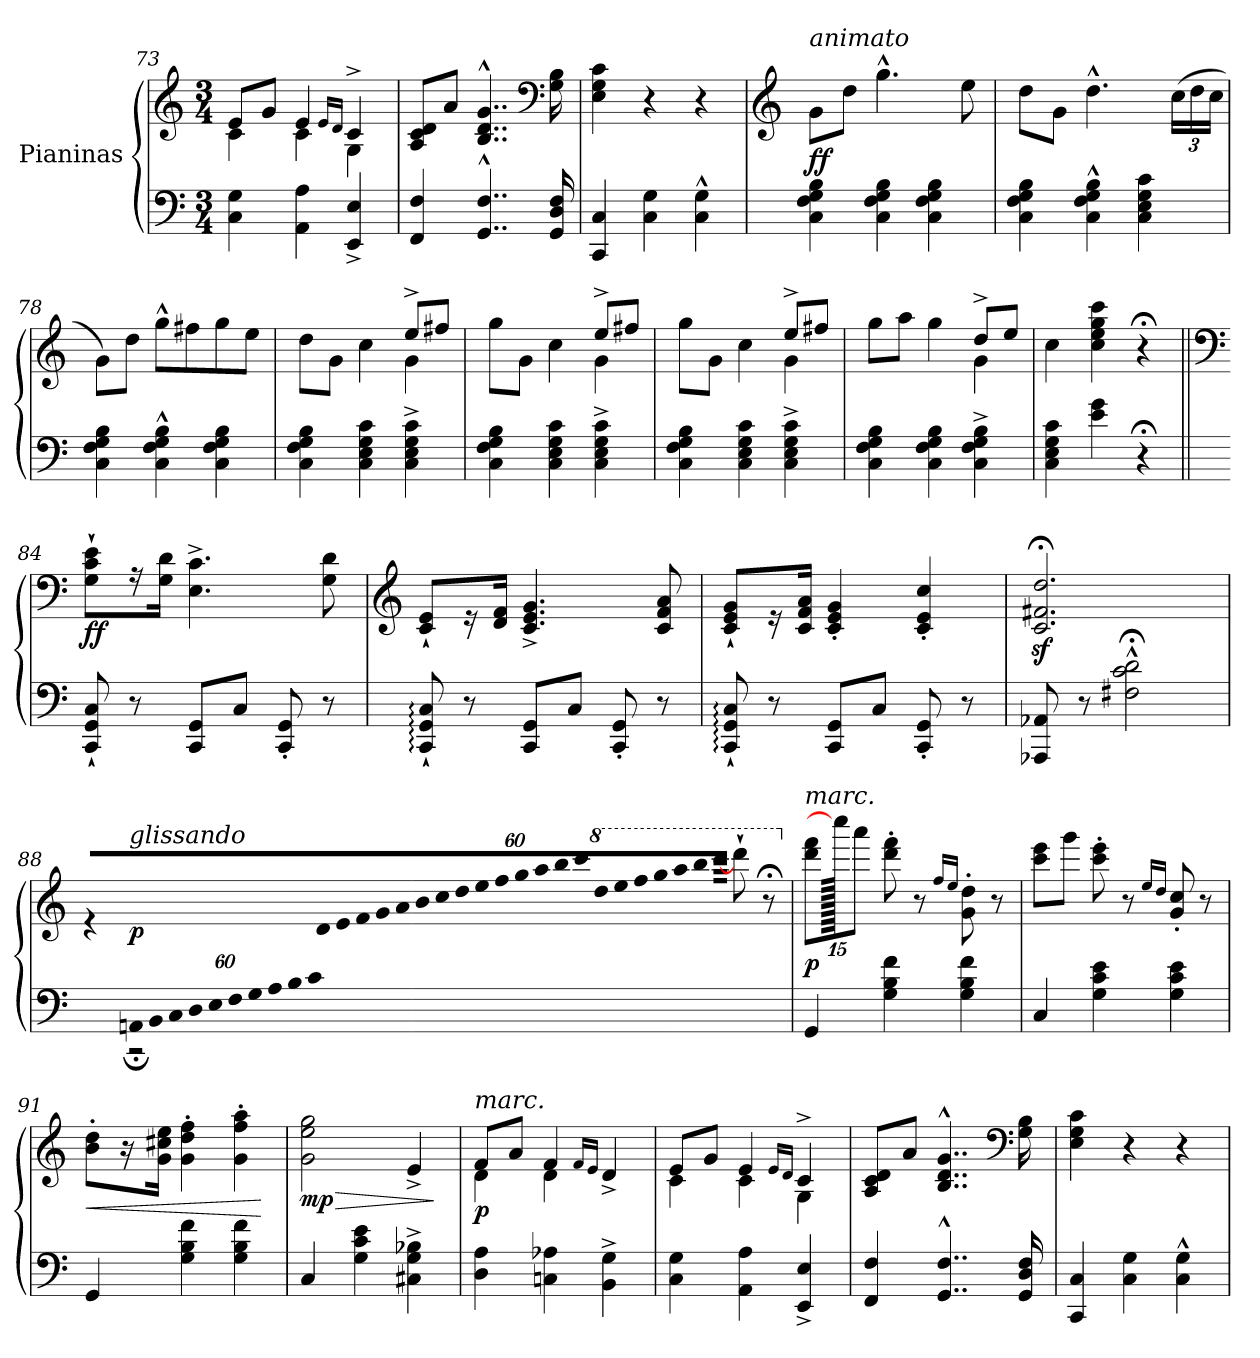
**kern	**kern	**dynam
*part1	*part1	*part1
*staff2	*staff1	*staff1/2
*I"Pianinas	*	*
*clefF4	*clefG2	*
*k[]	*k[]	*
*M3/4	*M3/4	*
=73	=73	=73
*	*^	*
4C\ 4G\	8e/L	4c\	.
.	8g/J	.	.
4AA\ 4A\	4e/	4c\	.
.	16qe/LL	.	.
.	16qd/JJ	.	.
4EE/^ 4E/^	4c^/	4G\	.
*	*v	*v	*
=74	=74	=74
4FF/ 4F/	8A/ 8c/ 8d/L	.
.	8a/J	.
4..GG/^^ 4..F/^^	4..B/^^ 4..d/^^ 4..g/^^	.
*	*clefF4	*
16GG/ 16D/ 16F/	16G\ 16B\	.
=75	=75	=75
4CC/ 4C/	4E\ 4G\ 4c\	.
4C\ 4G\	4r	.
4C\^^ 4G\^^	4r	.
=76	=76	=76
*	*clefG2	*
!	!LO:TX:a:i:t=animato	!
!	!	!LO:DY:b
4C\ 4F\ 4G\ 4B\	8g\L	ff
.	8dd\J	.
4C\ 4F\ 4G\ 4B\	4.gg^^\	.
4C\ 4F\ 4G\ 4B\	.	.
.	8ee\	.
!!LO:LB:g=z
=77	=77	=77
4C\ 4F\ 4G\ 4B\	8dd\L	.
.	8g\J	.
4C\^^ 4F\^^ 4G\^^ 4B\^^	4.dd^^\	.
4C\ 4E\ 4G\ 4c\	.	.
*	*Xbrackettup	*
.	(24cc\LL	.
.	24dd\	.
.	24cc\JJ	.
=78	=78	=78
4C\ 4F\ 4G\ 4B\	8g\L)	.
.	8dd\J	.
4C\^^ 4F\^^ 4G\^^ 4B\^^	8gg^^\L	.
.	8ff#X\	.
4C\ 4F\ 4G\ 4B\	8gg\	.
.	8ee\J	.
=79	=79	=79
*	*^	*
4C\ 4F\ 4G\ 4B\	8dd\L	2ryy	.
.	8g\J	.	.
4C\ 4E\ 4G\ 4c\	4cc\	.	.
4C\^ 4E\^ 4G\^ 4c\^	8ee^/L	4g\	.
.	8ff#X/J	.	.
=80	=80	=80	=80
4C\ 4F\ 4G\ 4B\	8gg\L	4ryy	.
.	8g\J	.	.
4C\ 4E\ 4G\ 4c\	4cc\	4ryy	.
4C\^ 4E\^ 4G\^ 4c\^	8ee^/L	4g\	.
.	8ff#X/J	.	.
=81	=81	=81	=81
4C\ 4F\ 4G\ 4B\	8gg\L	4ryy	.
.	8g\J	.	.
4C\ 4E\ 4G\ 4c\	4cc\	4ryy	.
4C\^ 4E\^ 4G\^ 4c\^	8ee^/L	4g\	.
.	8ff#X/J	.	.
=82	=82	=82	=82
4C\ 4F\ 4G\ 4B\	8gg\L	4ryy	.
.	8aa\J	.	.
4C\ 4F\ 4G\ 4B\	4gg\	4ryy	.
4C\^ 4F\^ 4G\^ 4B\^	8dd^/L	4g\	.
.	8ee/J	.	.
*	*v	*v	*
!!LO:LB:g=z
=83	=83	=83
4C\ 4E\ 4G\ 4c\	4cc\	.
4e\ 4g\	4cc\ 4ee\ 4gg\ 4ccc\	.
4r;<	4r;<	.
=84||	=84||	=84||
*	*clefF4	*
!	!	!LO:DY:b
8CC/` 8GG/` 8C/`	8G\` 8c\` 8e\`L	ff
8r	16rA	.
.	16G\ 16d\Jk	.
8CC/ 8GG/L	4.E\^ 4.c\^	.
8C/J	.	.
8CC/' 8GG/'	.	.
8r	8G\ 8d\	.
=85	=85	=85
*	*clefG2	*
8CC/:` 8GG/:` 8C/:`	8c/` 8e/`L	.
8r	16r	.
.	16d/ 16f/Jk	.
8CC/ 8GG/L	4.c/^ 4.e/^ 4.g/^	.
8C/J	.	.
8CC/' 8GG/'	.	.
8r	8c/ 8f/ 8a/	.
=86	=86	=86
8CC/:` 8GG/:` 8C/:`	8c/` 8e/` 8g/`L	.
8r	16r	.
.	16c/ 16f/ 16a/Jk	.
8CC/ 8GG/L	4c/' 4e/' 4g/'	.
8C/J	.	.
8CC/' 8GG/'	4c/' 4e/' 4cc/'	.
8r	.	.
=87	=87	=87
8AAA-X/ 8AA-X/	2.c/z<;< 2.f#X/z<;< 2.dd/z<;<	.
8r	.	.
2F#X\;<^^ 2c\;<^^ 2d\;<^^	.	.
!!LO:LB:g=z
=88	=88	=88
*^	*	*
4ryy	4ryy	4r	.
*Xbrackettup	*	*	*
!	!	!LO:TX:a:i:t=glissando	!
!LO:N:vis=32	!	!	!LO:DY:b
1920%31AAn!/LLL	2r;<	192%31ryy	p
!LO:N:vis=32	!	!	!
1920%31BB!/	.	.	.
!LO:N:vis=32	!	!	!
1920%31C!/	.	.	.
!LO:N:vis=32	!	!	!
1920%31D!/	.	.	.
!LO:N:vis=32	!	!	!
1920%31E!/	.	.	.
!LO:N:vis=32	!	!	!
1920%31F!/	.	.	.
!LO:N:vis=32	!	!	!
1920%31G!/	.	.	.
!LO:N:vis=32	!	!	!
1920%31A!/	.	.	.
!LO:N:vis=32	!	!	!
1920%31B!/	.	.	.
!LO:N:vis=32	!	!	!
1920%31c!/	.	.	.
!	!	!LO:N:vis=32	!
192%113ryy	.	1920%31d!/	.
!	!	!LO:N:vis=32	!
.	.	1920%31e!/	.
!	!	!LO:N:vis=32	!
.	.	1920%31f!/	.
!	!	!LO:N:vis=32	!
.	.	1920%31g!/	.
!	!	!LO:N:vis=32	!
.	.	1920%31a!/	.
!	!	!LO:N:vis=32	!
.	.	1920%31b!/	.
!	!	!LO:N:vis=32	!
.	.	1920%31cc!/	.
!	!	!LO:N:vis=32	!
.	.	1920%31dd!/	.
!	!	!LO:N:vis=32	!
.	.	1920%31ee!/	.
!	!	!LO:N:vis=32	!
.	.	1920%31ff!/	.
!	!	!LO:N:vis=32	!
.	.	1920%31gg!/	.
!	!	!LO:N:vis=32	!
.	.	1920%31aa!/	.
!	!	!LO:N:vis=32	!
.	.	1920%31bb!/	.
!	!	!LO:N:vis=32	!
.	.	1920%31ccc!/	.
*	*	*8va	*
!	!	!LO:N:vis=32	!
.	.	1920%31ddd!/	.
!	!	!LO:N:vis=32	!
.	.	1920%31eee!/	.
!	!	!LO:N:vis=32	!
.	.	1920%31fff!/	.
!	!	!LO:N:vis=32	!
.	.	1920%31ggg!/	.
!	!	!LO:N:vis=32	!
.	.	1920%31aaa!/	.
!	!	!LO:N:vis=32	!
.	.	1920%31bbb!/	.
.	.	[64cccc!/JJJ	.
.	4ryy	8dddd`\	.
.	.	8r;<	.
*v	*v	*	*
=89	=89	=89
*	*X8va	*
!	!LO:TX:a:i:t=marc.	!
!	!	!LO:DY:b
4GG/	8ddd\ 8fff\L	p
.	1920cccc!/]	.
.	8aaa\J	.
4G\ 4B\ 4f\	.	.
.	8ddd\' 8fff\'	.
.	8r	.
4G\ 4B\ 4f\	.	.
.	16qff/LL	.
.	16qee/JJ	.
.	8g\' 8dd\'	.
.	8r	.
1920ryy	.	.
=90	=90	=90
4C/	8ccc\ 8eee\L	.
.	8ggg\J	.
4G\ 4c\ 4e\	8ccc\' 8eee\'	.
.	8r	.
.	16qee/LL	.
.	16qdd/JJ	.
4G\ 4c\ 4e\	8g/' 8cc/'	.
.	8r	.
!!LO:LB:g=z
=91	=91	=91
!	!	!LO:HP:b
4GG/	8b\' 8dd\'L	<
.	16r	.
.	16g\ 16cc#X\ 16ee\Jk	.
4G\ 4B\ 4f\	4g\' 4dd\' 4ff\'	.
4G\ 4B\ 4f\	4g\' 4ff\' 4aa\'	.
.	.	[
=92	=92	=92
!	!	!LO:HP:b
!	!	!LO:DY:n=1:b
4C/	2g\ 2ee\ 2gg\	> mp
4G\ 4c\ 4e\	.	.
4C#X\^ 4G\^ 4B-X\^	4e^/	.
.	.	]
=93	=93	=93
*	*^	*
!	!LO:TX:a:i:t=marc.	!	!
!	!	!	!LO:DY:b
4D\ 4A\	8f/L	4d\	p
.	8a/J	.	.
4Cn\ 4A-X\	4f/	4d\	.
.	16qf/LL	.	.
.	16qe/JJ	.	.
4BB\^ 4G\^	4d^/	4ryy	.
=94	=94	=94	=94
4C\ 4G\	8e/L	4c\	.
.	8g/J	.	.
4AA\ 4A\	4e/	4c\	.
.	16qe/LL	.	.
.	16qd/JJ	.	.
4EE/^ 4E/^	4c^/	4G\	.
*	*v	*v	*
=95	=95	=95
4FF/ 4F/	8A/ 8c/ 8d/L	.
.	8a/J	.
4..GG/^^ 4..F/^^	4..B/^^ 4..d/^^ 4..g/^^	.
*	*clefF4	*
16GG/ 16D/ 16F/	16G\ 16B\	.
=96	=96	=96
4CC/ 4C/	4E\ 4G\ 4c\	.
4C\ 4G\	4r	.
4C\^^ 4G\^^	4r	.
=	=	=
*-	*-	*-
